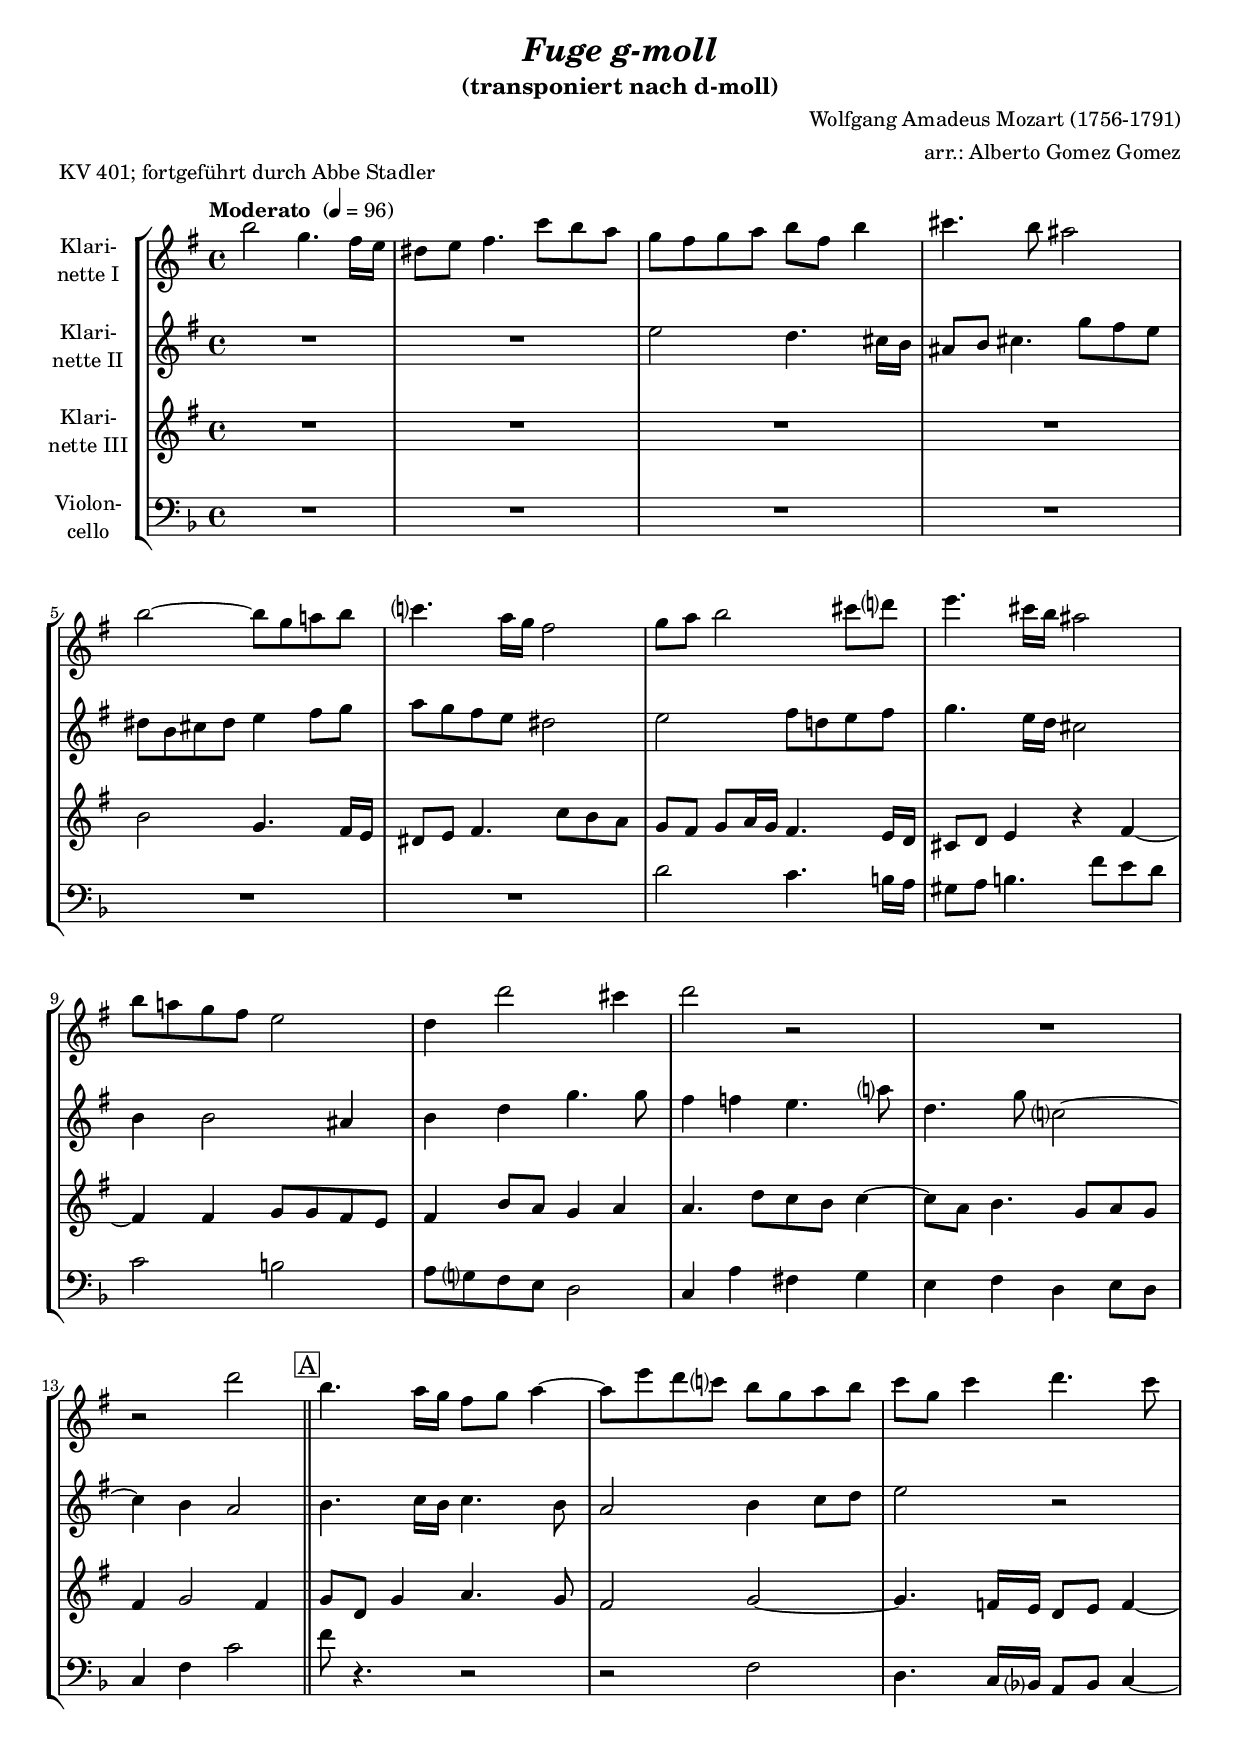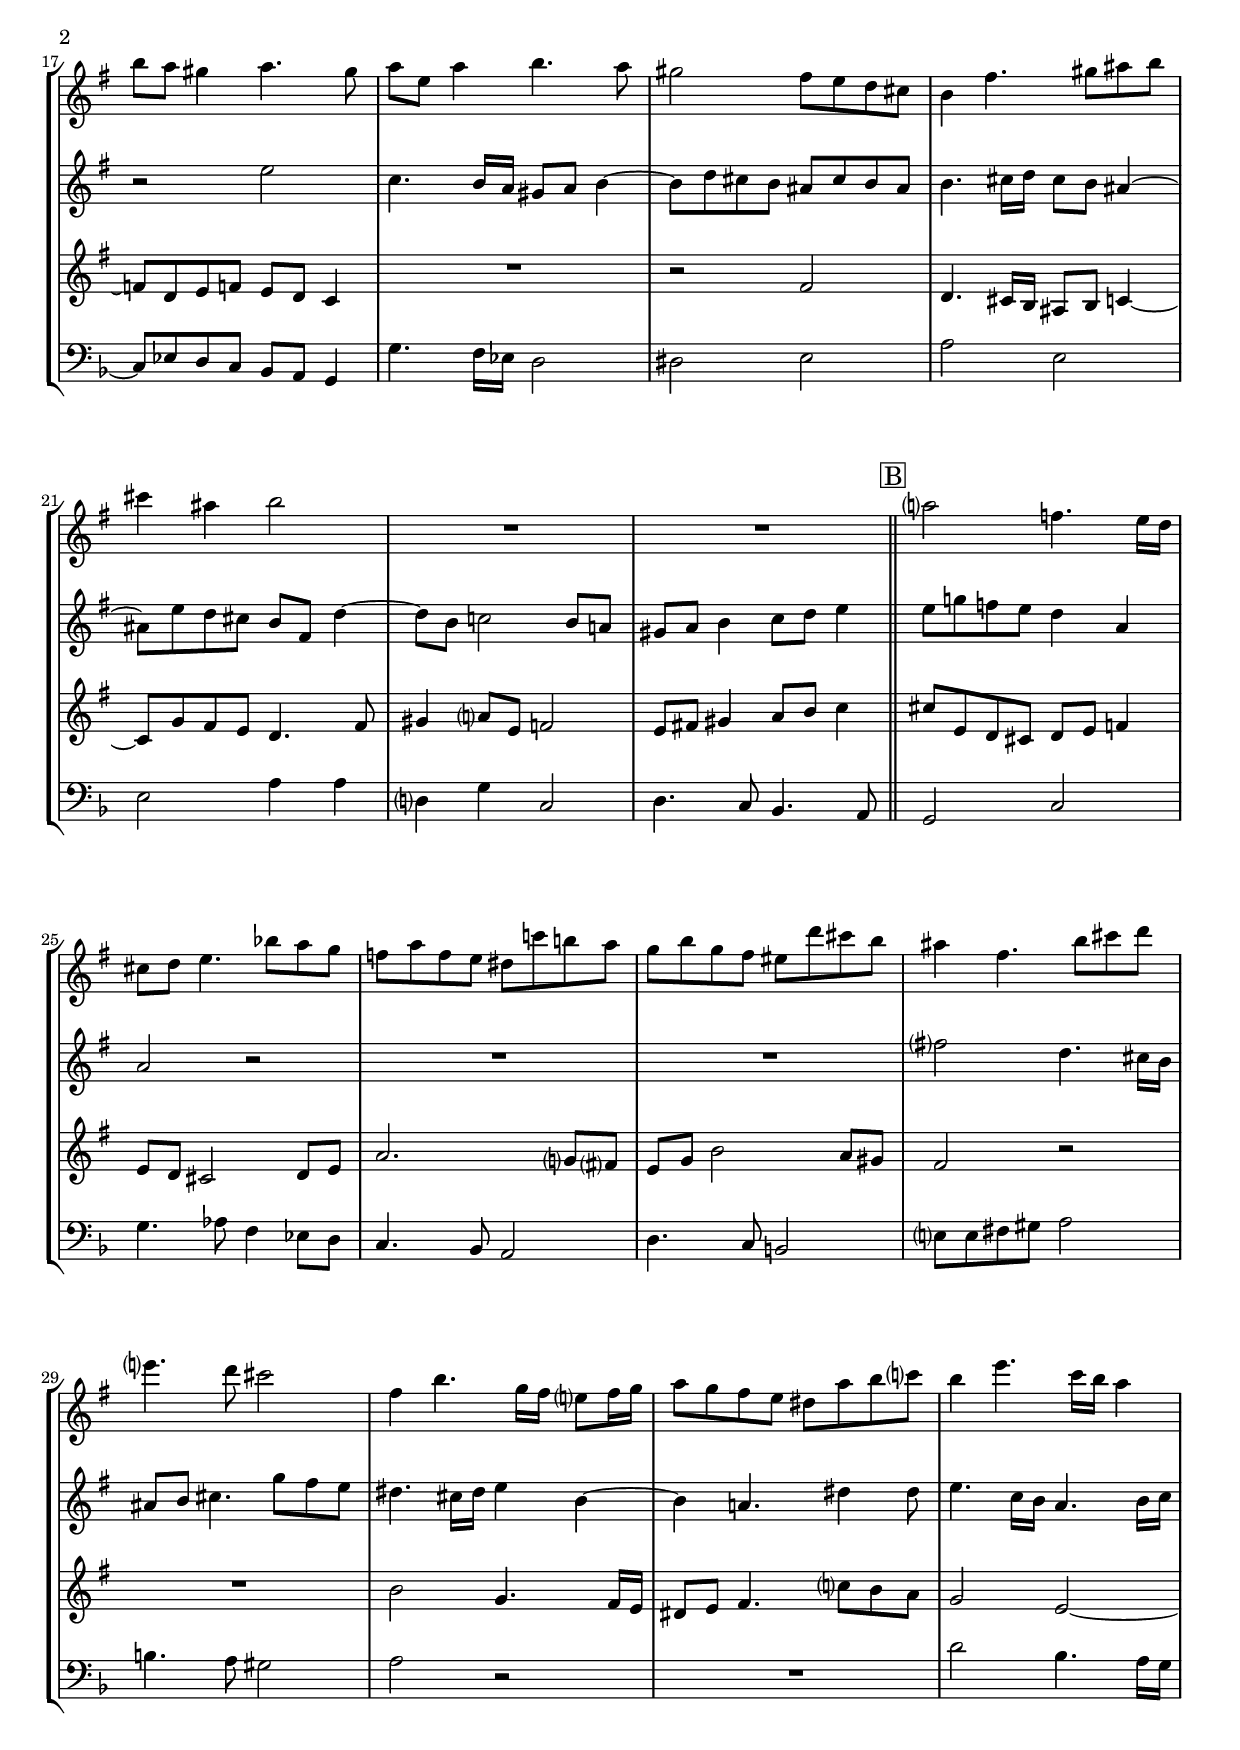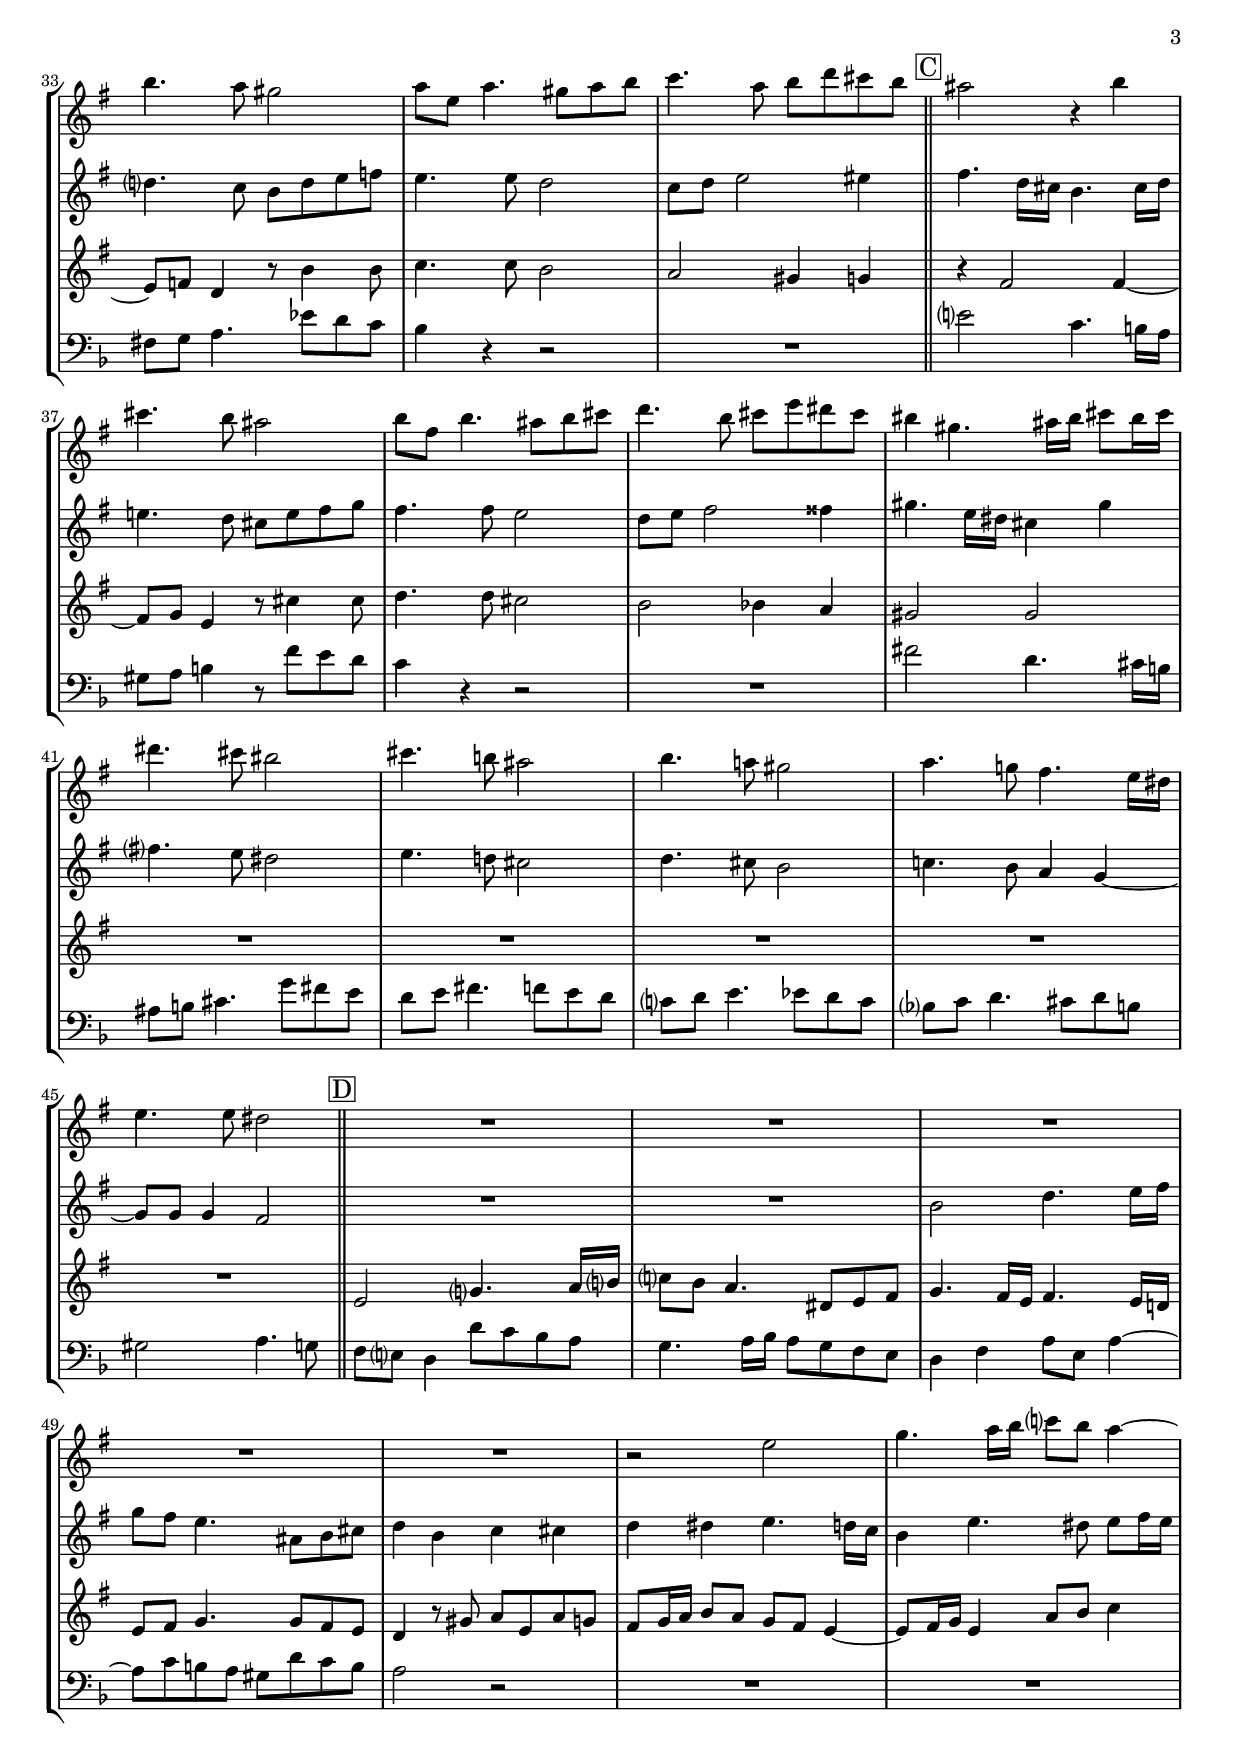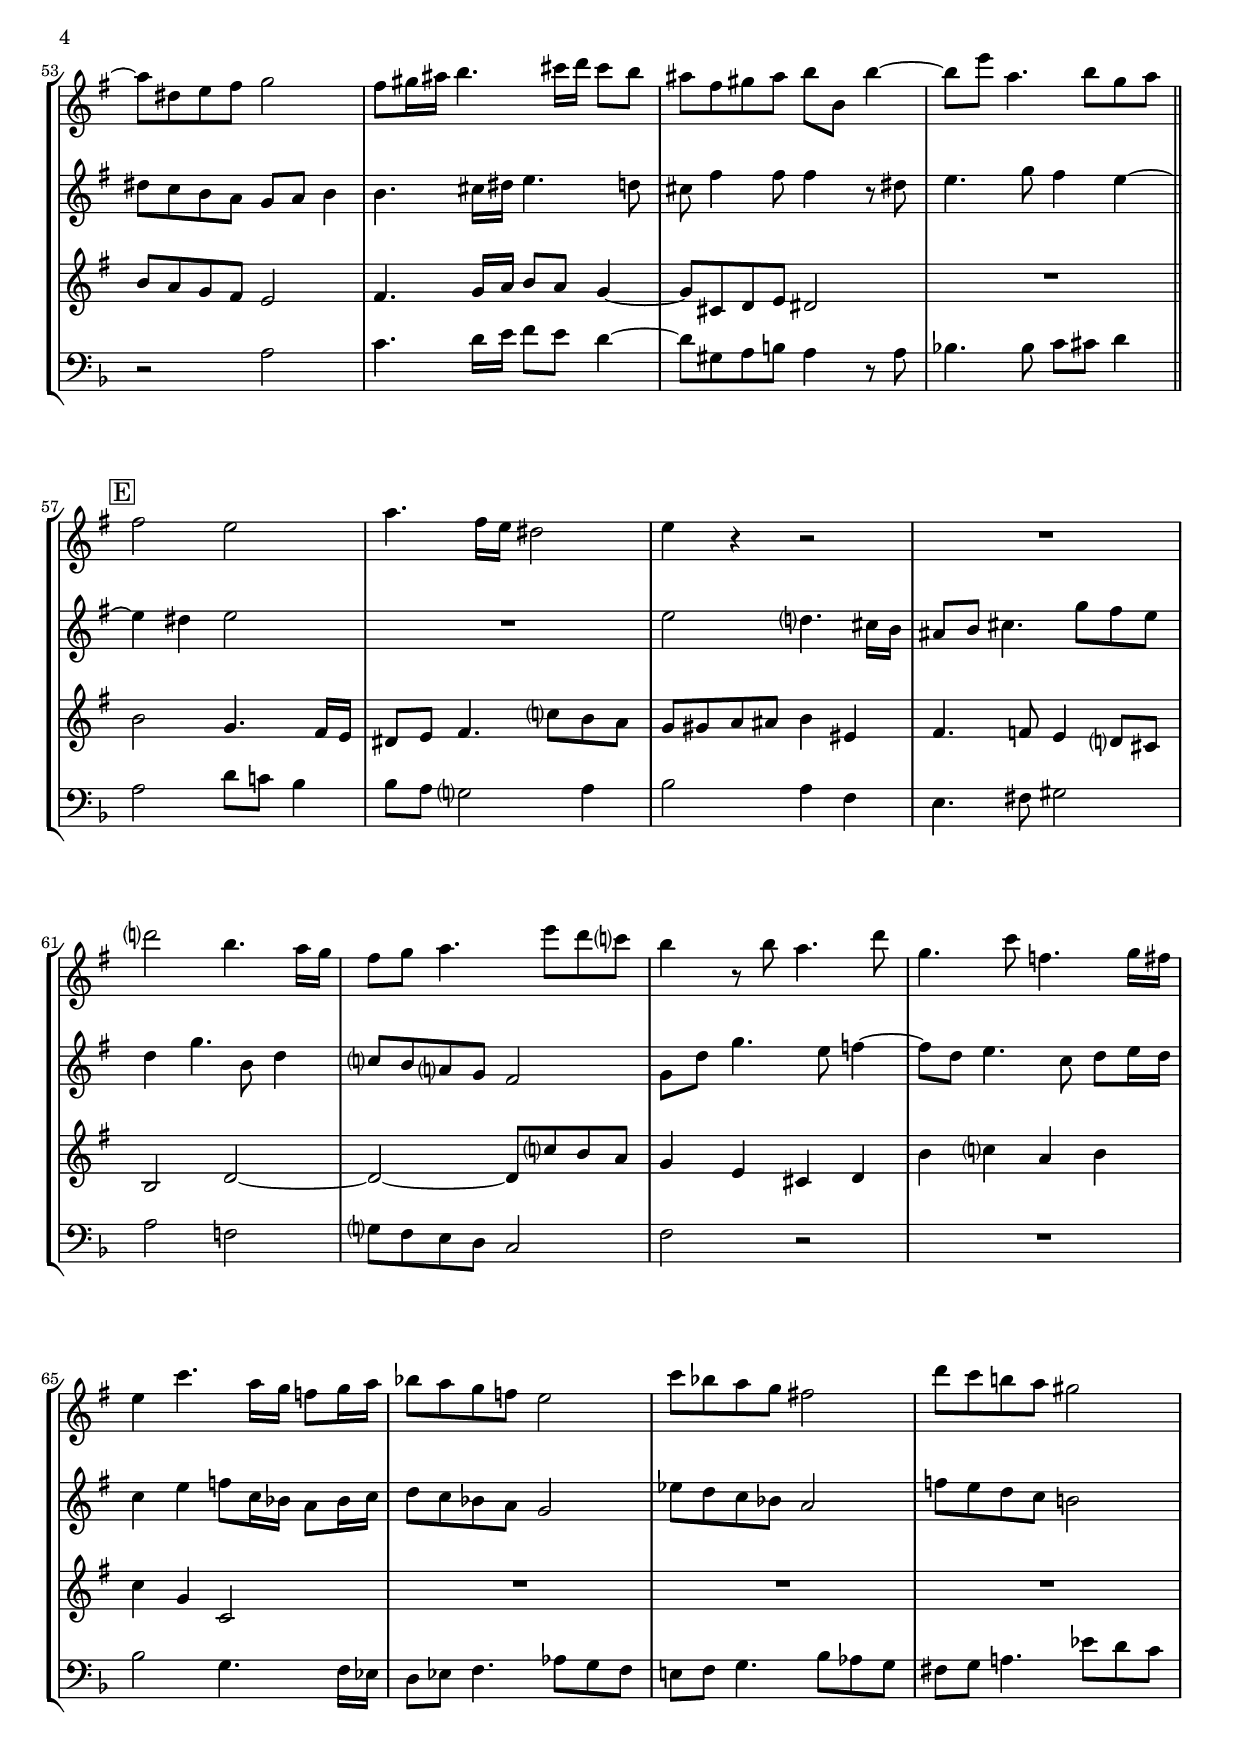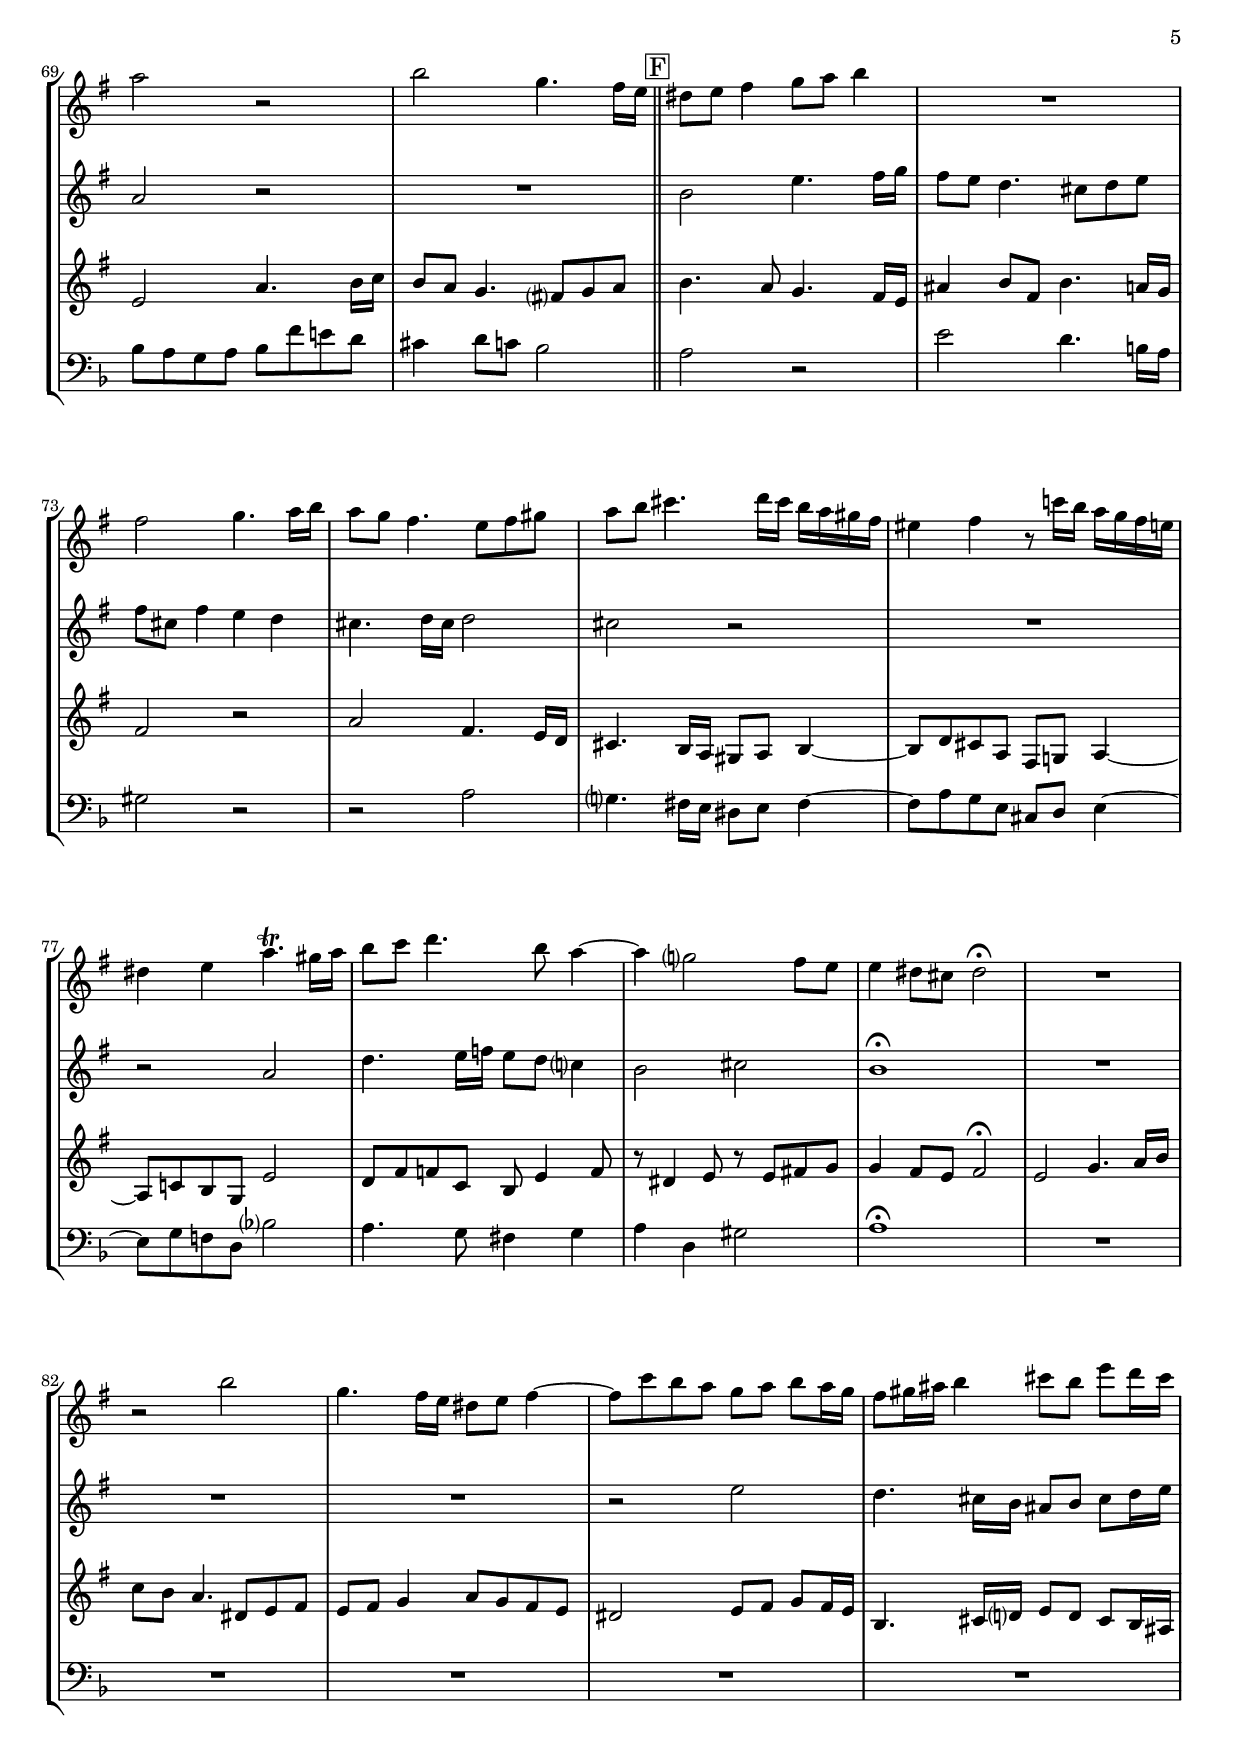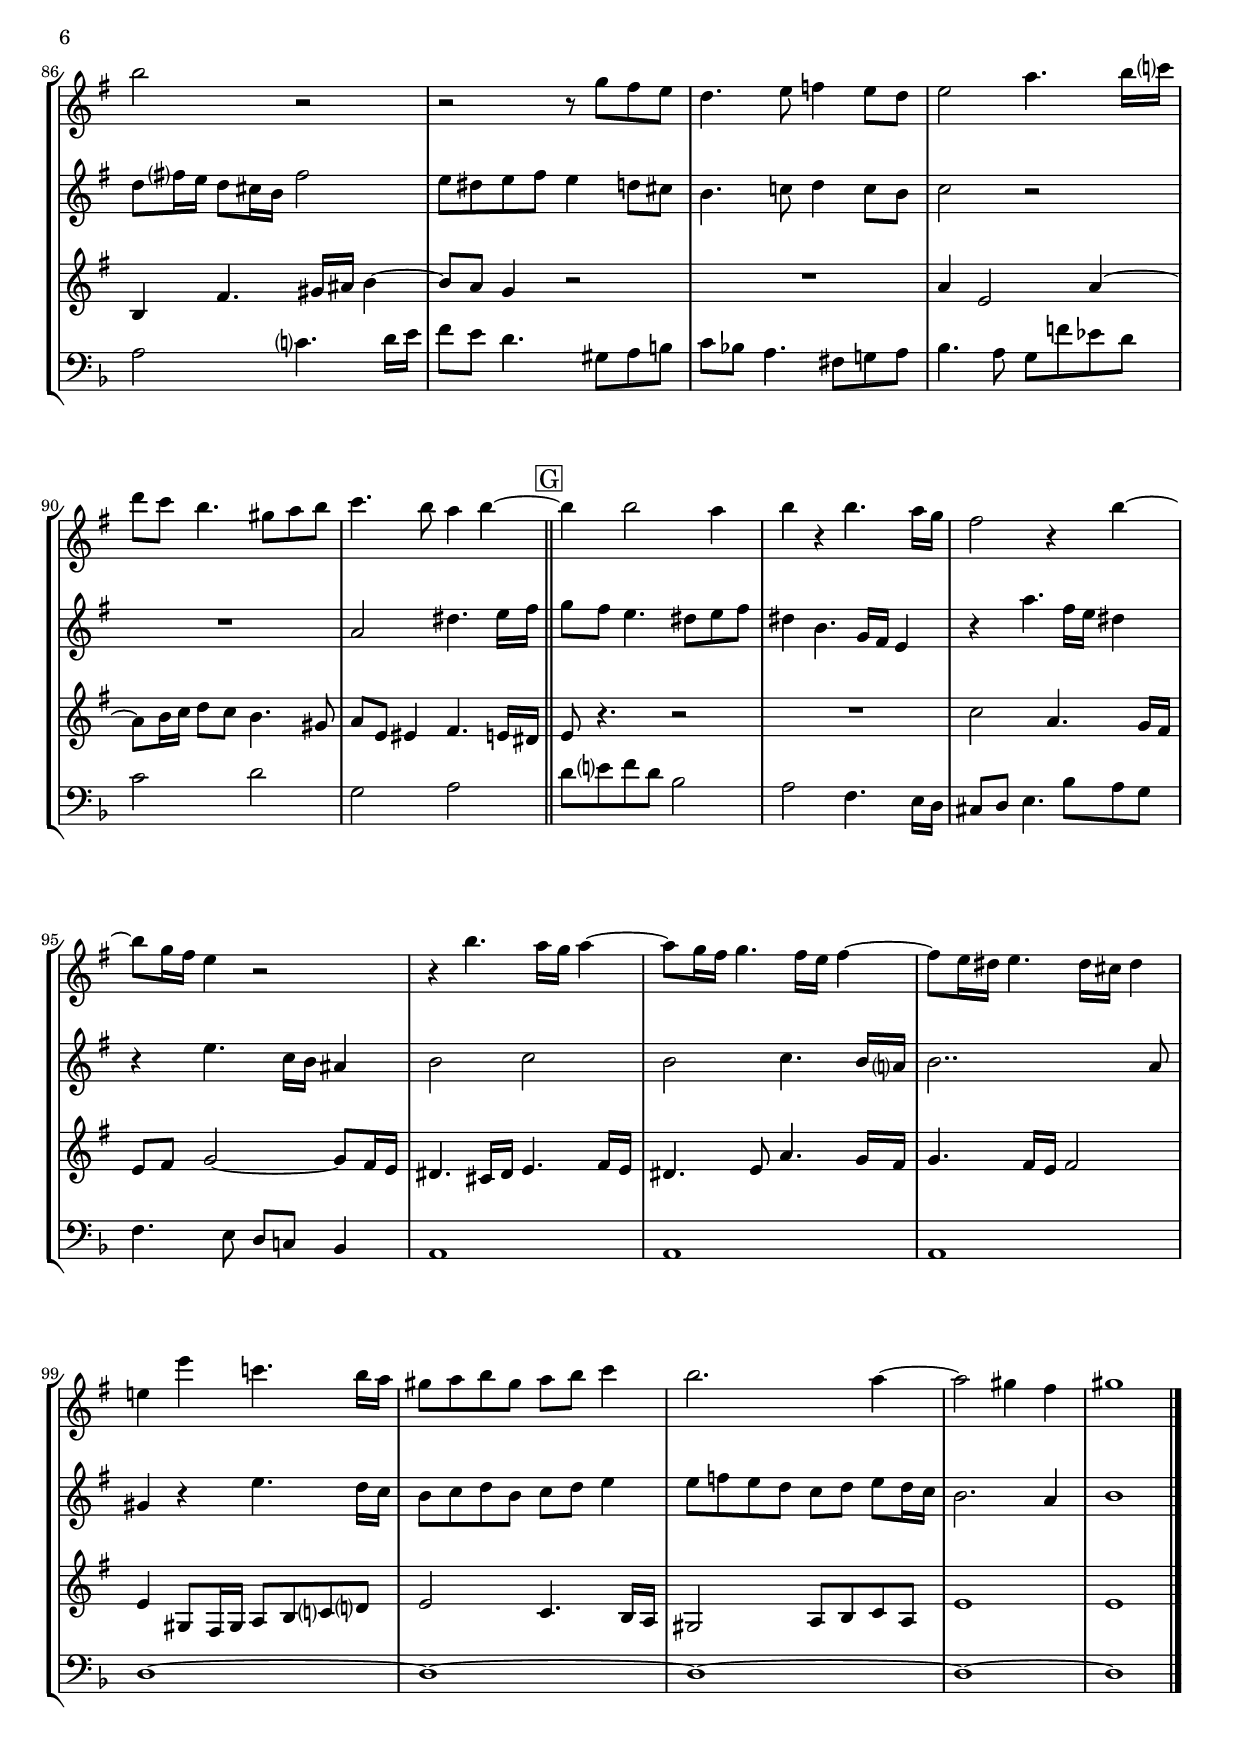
\version "2.18.2"
\include "deutsch.ly"
  
#(set-global-staff-size 18)

\header {
  title     = \markup \bold \italic "Fuge g-moll"
  subtitle  = "(transponiert nach d-moll)"
  composer  = "Wolfgang Amadeus Mozart (1756-1791)"
  arranger  = "arr.: Alberto Gomez Gomez"
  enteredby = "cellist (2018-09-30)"
  piece     = "KV 401; fortgeführt durch Abbe Stadler"
}

voiceconsts = {
  \key g \minor
  \time 4/4
  \clef "treble"
%  \numericTimeSignature
  \compressFullBarRests
  % Set default beaming for all staves
  \set Timing.beamExceptions = #'()
  \set Timing.baseMoment     = #(ly:make-moment 1 2)
  \set Timing.beatStructure  = #'(1 1)
  \tempo "Moderato " 4=96
}

micl = "clarinet"
mifl = "flute"
miob = "oboe"
mifh = "french horn"
misx = "tenor sax"
mist = "string ensemble 1"
miba = "cello"

boxa = { \bar "||" \mark \markup \box "A" }
boxb = { \bar "||" \mark \markup \box "B" }
boxc = { \bar "||" \mark \markup \box "C" }
boxd = { \bar "||" \mark \markup \box "D" }
boxe = { \bar "||" \mark \markup \box "E" }
boxf = { \bar "||" \mark \markup \box "F" }
boxg = { \bar "||" \mark \markup \box "G" }

va = \relative c'' {
  \voiceconsts

  d2 b4. a16 g
  fis8 g a4. es'8 d c
  b a b c d a d4
  e4. d8 cis2
  
  d~ d8 b c! d
  es?4. c16 b a2
  b8 c d2 e8 f?
  g4. e16 d cis2
  d8 c! b a g2
  
  f4 f'2 e4
  f2 r
  R1
  r2 f \boxa
  d4. c16 b a8 b c4~

  c8 g' f es? d b c d
  es b es4 f4. es8
  d c h4 c4. h8
  c g c4 d4. c8
  
  h2 a8 g f e
  d4 a'4. h8 cis d
  e4 cis d2
  
  R1*2 \boxb
  c?2 as4. g16 f
  e8 f g4. des'8 c b
  as c as g fis es'! d! c

  b d b a gis f' e d
  cis4 a4. d8 e f
  g?4. f8 e2
  a,4 d4. b16[ a] g?8 a16 b
  
  c8 b a g fis c' d es?
  d4 g4. es16 d c4
  d4. c8 h2
  c8 g c4. h8 c d

  es4. c8 d f e d \boxc
  cis2 r4 d
  e4. d8 cis2
  d8 a d4. cis8 d e
  
  f4. d8 e g fis e
  dis4 h4. cis16[ dis] e8 dis16 e
  fis4. e8 dis2
  e4. d!8 cis2
  d4. c!8 h2
  
  c4. b!8 a4. g16 fis
  g4. g8 fis2 \boxd
  
  R1*5
  r2 g
  b4. c16 d es?8 d c4~

  c8 fis, g a b2
  a8 h16 cis d4. e16[ f] e8 d
  cis a h cis d d, d'4~
  d8 g c,4. d8 b c \boxe
  
  a2 g
  c4. a16 g fis2
  g4 r r2
  R1
  f'?2 d4. c16 b
  
  a8 b c4. g'8 f es?
  d4 r8 d c4. f8
  b,4. es8 as,4. b16 a
  g4 es'4. c16[ b] as8 b16 c

  des8 c b as g2
  es'8 des c b a!2
  f'8 es d! c h2
  c r
  d b4. a16 g \boxf

  fis8 g a4 b8 c d4
  R1
  a2 b4. c16 d
  c8 b a4. g8 a h
  
  c d e4. f16[ e] d c h a
  gis4 a r8 es'!16[ d] c b a g
  fis4 g c4.\trill h16 c
  d8 es f4. d8 c4~
  
  c b?2 a8 g
  g4 fis8 e fis2\fermata
  R1
  r2 d'
  
  b4. a16 g fis8 g a4~
  a8 es' d c b[ c] d c16 b
  a8 h16 cis d4 e8[ d] g f16 e
  d2 r
  
  r r8 b a g
  f4. g8 as4 g8 f
  g2 c4. d16 es?
  f8 es d4. h8 c d

  es4. d8 c4 d~ \boxg
  d d2 c4
  d r d4. c16 b
  a2 r4 d~
  d8 b16 a g4 r2
  r4 d'4. c16 b c4~
  c8 b16 a b4. a16 g a4~
  a8 g16 fis g4. fis16 e fis4
  
  g! g' es!4. d16 c
  h8 c d h c d es4
  d2. c4~
  c2 h4 a
  h1 \bar "|."
}

vb = \relative c'' {
  \voiceconsts

  R1*2
  g2 f4. e16 d
  cis8 d e4. b'8 a g

  fis d e fis g4 a8 b
  c b a g fis2
  g a8 f! g a
  b4. g16 f e2
  d4 d2 cis4

  d f b4. b8
  a4 as g4. c?8
  f,4. b8 es,?2~
  es4 d c2 \boxa
  d4. es16 d es4. d8

  c2 d4 es8 f
  g2 r
  r g
  es4. d16 c h8 c d4~

  d8 f e d cis e d cis
  d4. e16 f e8 d cis4~
  cis8 g' f e d a f'4~
  f8 d es!2 d8 c!

  h c d4 es8 f g4 \boxb
  g8 b! as g f4 c
  c2 r
  
  R1*2
  a'?2 f4. e16 d
  cis8 d e4. b'8 a g
  fis4. e16 fis g4 d~

  d c!4. fis4 fis8
  g4. es16 d c4. d16 es
  f?4. es8 d f g as
  g4. g8 f2

  es8 f g2 gis4 \boxc
  a4. f16 e d4. e16 f
  g!4. f8 e g a b
  a4. a8 g2

  f8 g a2 ais4
  h4. g16 fis e4 h'
  a?4. g8 fis2
  g4. f!8 e2
  f4. e8 d2

  es!4. d8 c4 b~
  b8 b b4 a2 \boxd
  R1*2
  d2 f4. g16 a

  b8 a g4. cis,8 d e
  f4 d es e
  f fis g4. f16 es
  d4 g4. fis8 g[ a16 g]

  fis8 es d c b c d4
  d4. e16 fis g4. f8
  e a4 a8 a4 r8 fis
  g4. b8 a4 g~ \boxe

  g fis g2
  R1
  g2 f?4. e16 d
  cis8 d e4. b'8 a g
  f4 b4. d,8 f4

  es?8 d c? b a2
  b8 f' b4. g8 as4~
  as8 f g4. es8 f[ g16 f]
  es4 g as8 es16 des c8[ des16 es]

  f8 es des c b2
  ges'8 f es des c2
  as'8 g f es d!2
  c r
  R1 \boxf

  d2 g4. a16 b
  a8 g f4. e8 f g
  a e a4 g f
  e4. f16 e f2

  e r
  R1
  r2 c
  f4. g16 as g8 f es?4

  d2 e
  d1\fermata
  R1*3
  r2 g
  f4. e16 d cis8[ d] e f16 g
  f8 a?16 g f8[ e16 d] a'2

  g8 fis g a g4 f8 e
  d4. es!8 f4 es8 d
  es2 r
  R1

  c2 fis4. g16 a \boxg
  b8 a g4. fis8 g a
  fis4 d4. b16 a g4
  r c'4. a16 g fis4

  r4 g4. es16 d cis4
  d2 es
  d es4. d16 c?
  d2.. c8

  h4 r g'4. f16 es
  d8 es f d es f g4
  g8 as g f es[ f] g f16 es
  d2. c4
  d1 \bar "|."
}

vc = \relative c' {
  \voiceconsts
  
  R1*4
  d2 b4. a16 g
  fis8 g a4. es'8 d c
  b[ a] b c16 b a4. g16 f
  e8 f g4 r a~
  a a b8 b a g

  a4 d8 c b4 c
  c4. f8[ es d] es4~
  es8 c d4. b8 c b
  a4 b2 a4 \boxa
  b8 f b4 c4. b8

  a2 b~
  b4. as16 g f8 g as4~
  as8 f g as g f es4
  R1

  r2 a
  f4. e16 d cis8 d es4~
  es8 b' a g f4. a8
  h4 c?8 g as2

  g8 a! h4 c8 d es4 \boxb
  e8 g, f e f g as4
  g8 f e2 f8 g
  c2. b?8 a?

  g b d2 c8 h
  a2 r
  R1
  d2 b4. a16 g

  fis8 g a4. es'?8 d c
  b2 g~
  g8 as f4 r8 d'4 d8
  es4. es8 d2

  c h4 b \boxc
  r a2 a4~
  a8 b g4 r8 e'4 e8
  f4. f8 e2

  d des4 c
  h2 h
  
  R1*5 \boxd
  g2 b?4. c16 d?
  es?8 d c4. fis,8 g a
  b4. a16 g a4. g16 f!

  g8 a b4. b8 a g
  f4 r8 h c g c b
  a b16 c d8[ c] b a g4~
  g8 a16 b g4 c8 d es4

  d8 c b a g2
  a4. b16 c d8 c b4~
  b8 e, f g fis2
  R1 \boxe

  d'2 b4. a16 g
  fis8 g a4. es'?8 d c
  b h c cis d4 gis,
  a4. as8 g4 f?8 e
  d2 f~

  f~ f8 es'? d c
  b4 g e f
  d' es? c d
  es b es,2

  R1*3
  g2 c4. d16 es
  d8 c b4. a?8 b c \boxf

  d4. c8 b4. a16 g
  cis4 d8 a d4. c16 b
  a2 r
  c a4. g16 f

  e4. d16 c h8 c d4~
  d8 f e c a b! c4~
  c8 es! d b g'2
  f8 a as es d g4 as8

  r fis4 g8 r g a! b
  b4 a8 g a2\fermata
  g b4. c16 d
  es8 d c4. fis,8 g a

  g a b4 c8 b a g
  fis2 g8[ a] b a16 g
  d4. e16 f? g8[ f] e d16 cis
  d4 a'4. h16 cis d4~

  d8 c b4 r2
  R1
  c4 g2 c4~
  c8 d16 es f8[ es] d4. h8

  c g gis4 a4. g16 fis \boxg
  g8 r4. r2
  R1
  es'2 c4. b16 a

  g8 a b2~ b8 a16 g
  fis4. e16 fis g4. a16 g
  fis4. g8 c4. b16 a
  b4. a16 g a2

  g4 h,8 a16 h c8 d es? f?
  g2 es4. d16 c
  h2 c8 d es c
  g'1
  g \bar "|."
}

vd = \relative c' {
  \voiceconsts
  \clef "bass"

  R1*6
  g2 f4. e16 d
  cis8 d e4. b'8 a g
  f2 e

  d8 c? b a g2
  f4 d' h c
  a b g a8 g
  f4 b f'2 \boxa
  b8 r4. r2

  r2 b,
  g4. f16 es? d8 es f4~
  f8 as g f es d c4
  c'4. b16 as g2

  gis a
  d a
  a d4 d
  g,? c f,2

  g4. f8 es4. d8 \boxb
  c2 f
  c'4. des8 b4 as8 g
  f4. es8 d2

  g4. f8 e2
  a?8 a h cis d2
  e4. d8 cis2
  d r

  R1
  g2 es4. d16 c
  h8 c d4. as'8 g f
  es4 r r2

  R1 \boxc
  a?2 f4. e16 d
  cis8 d e4 r8 b' a g
  f4 r r2

  R1
  h2 g4. fis16 e
  dis8 e fis4. c'8 h a
  g a h4. b8 a g
  f? g a4. as8 g f

  es? f g4. fis8 g e
  cis2 d4. c8 \boxd
  b a? g4 g'8 f es d
  c4. d16 es d8 c b a
  g4 b d8 a d4~

  d8 f e d cis g' f e
  d2 r
  R1*2

  r2 d
  f4. g16 a b8 a g4~
  g8 cis, d e d4 r8 d
  es!4. es8 f fis g4 \boxe

  d2 g8 f! es4
  es8 d c?2 d4
  es2 d4 b
  a4. h8 cis2
  d b!

  c?8 b a g f2
  b r
  R1
  es2 c4. b16 as

  g8 as b4. des8 c b
  a! b c4. es8 des c
  h c d!4. as'8 g f
  es d c d es b' a! g
  fis4 g8 f es2 \boxf

  d r
  a' g4. e16 d
  cis2 r
  r d

  c?4. h16 a gis8 a h4~
  h8 d c a fis g a4~
  a8 c b! g es'?2
  d4. c8 h4 c

  d g, cis2
  d1\fermata
  R1*5
  d2 f?4. g16 a

  b8 a g4. cis,8 d e
  f es! d4. h8 c! d
  es4. d8 c b'! as g
  f2 g

  c, d \boxg
  g8 a? b g es2
  d b4. a16 g
  fis8 g a4. es'8 d c

  b4. a8 g f! es4
  d1
  d
  d

  g~
  g~
  g~
  g~
  g \bar "|."
}


music = \new StaffGroup <<
      \new Staff {
	\set Staff.midiInstrument = \micl
	\set Staff.instrumentName = \markup \center-column { "Klari-" "nette I" }
	\transpose g e' { \va }
      }

      \new Staff {
	\set Staff.midiInstrument = \micl
	\set Staff.instrumentName = \markup \center-column { "Klari-" "nette II" }
	\transpose g e' { \vb }
      }

      \new Staff {
	\set Staff.midiInstrument = \micl
	\set Staff.instrumentName = \markup \center-column { "Klari-" "nette III" }
	\transpose g e' { \vc }
      }

      \new Staff {
	\set Staff.midiInstrument = \miba
	\set Staff.instrumentName = \markup \center-column { "Violon-" "cello" }
	\transpose g d' { \vd }
      }
>>

\book {
  \score {
    \music
    \layout {}
  }

  \score {
    \unfoldRepeats \music

    \midi {
      \context {
        \Score
      }
    }
  }
}
